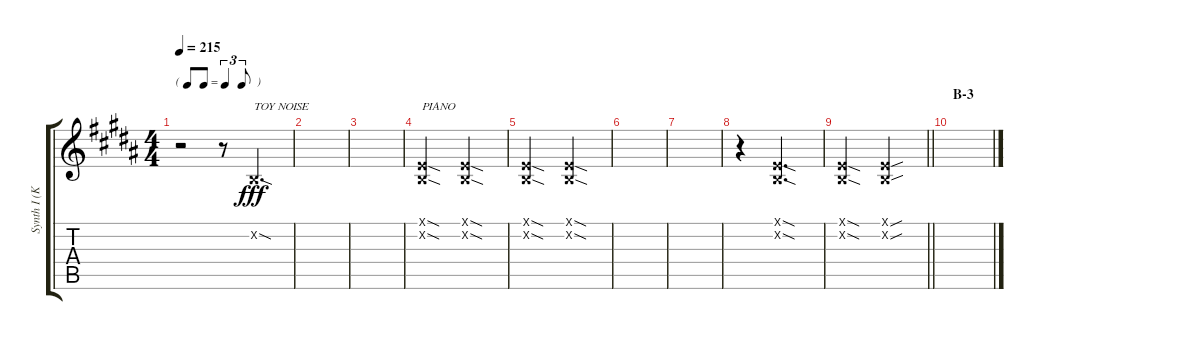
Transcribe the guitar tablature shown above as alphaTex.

\track ("Synth I (Kotobuki Tsumugi)" "Synth I (K") {instrument acousticgrandpiano}
\staff {score tabs}
\tuning (E4 B3 G3 D3 A2 E2) {hide}
\ts (4 4)
\tf triplet8th
\tempo 215
\clef g2
\ks b
r.2{dy fff} r.8 0.2{sod x}.4{d txt "TOY NOISE"} |
|
|
(0.1{sod x} 0.2{sod x}).2{txt "PIANO" instrument acousticgrandpiano} (0.1{sod x} 0.2{sod x}).2 |
(0.1{sod x} 0.2{sod x}).2 (0.1{sod x} 0.2{sod x}).2 |
|
|
r.4 (0.1{sod x} 0.2{sod x}).2{d} |
\barLineRight lightlight
(0.1{sod x} 0.2{sod x}).2 (0.1{sou x} 0.2{sou x}).2 |
\section ("" "B-3")
